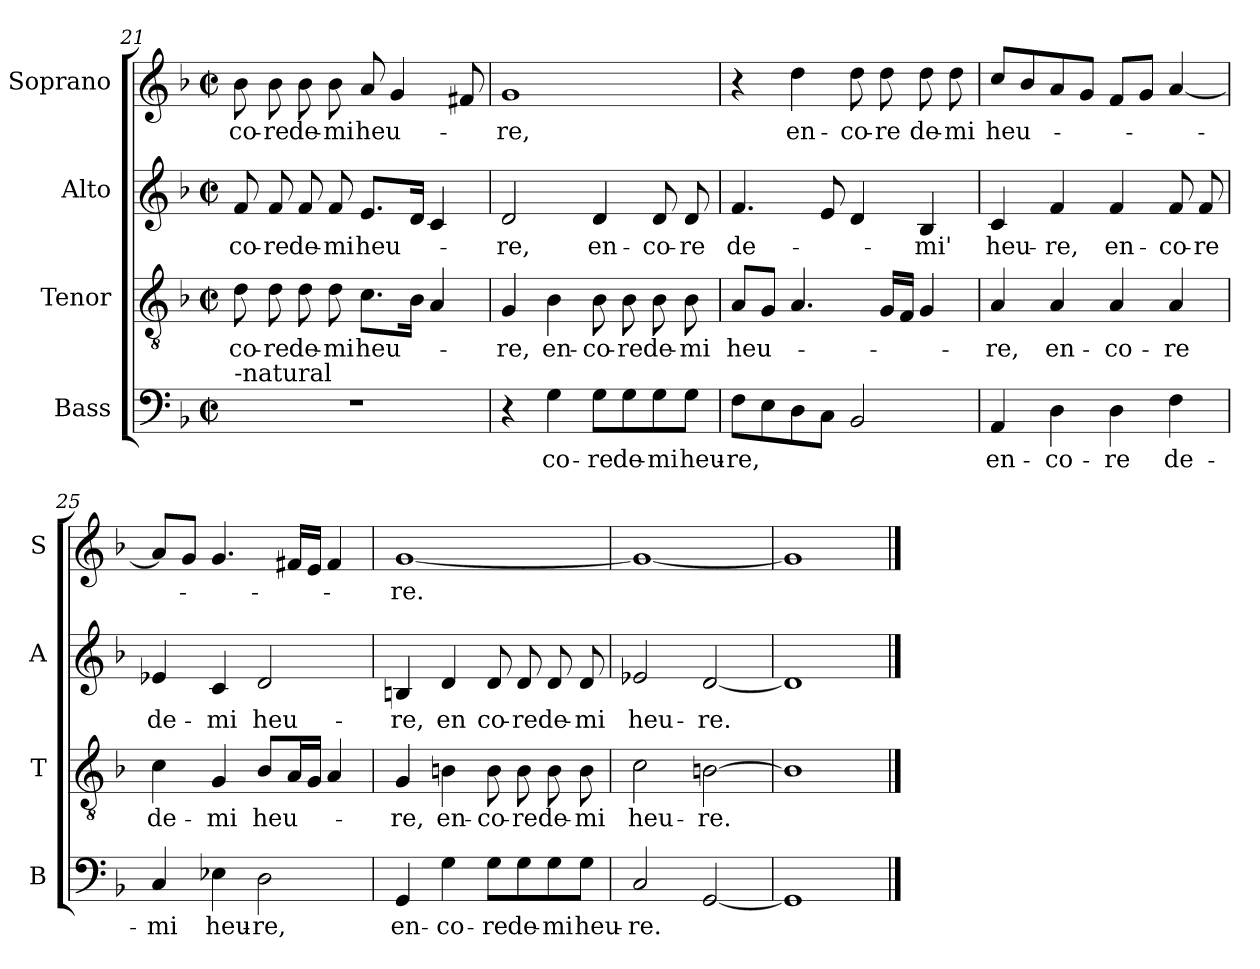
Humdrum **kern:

**kern	**text	**kern	**text	**kern	**text	**kern	**text
*part4	*part4	*part3	*part3	*part2	*part2	*part1	*part1
*staff4	*staff4	*staff3	*staff3	*staff2	*staff2	*staff1	*staff1
*I"Bass	*	*I"Tenor	*	*I"Alto	*	*I"Soprano	*
*I'B	*	*I'T	*	*I'A	*	*I'S	*
*clefF4	*	*clefGv2	*	*clefG2	*	*clefG2	*
*k[b-]	*	*k[b-]	*	*k[b-]	*	*k[b-]	*
*F:	*	*F:	*	*F:	*	*F:	*
*M2/2	*	*M2/2	*	*M2/2	*	*M2/2	*
*met(c|)	*	*met(c|)	*	*met(c|)	*	*met(c|)	*
=21	=21	=21	=21	=21	=21	=21	=21
!LO:TX:a:t=-natural	!	!	!	!	!	!	!
1r	.	8d\	-co-	8f/	-co-	8b-\	-co-
.	.	8d\	-re	8f/	-re	8b-\	-re
.	.	8d\	de-	8f/	de-	8b-\	de-
.	.	8d\	-mi	8f/	-mi	8b-\	-mi
.	.	8.c\L	heu-	8.e/L	heu-	8a/	heu-
.	.	.	.	.	.	4g/	.
.	.	16B-\Jk	.	16d/Jk	.	.	.
.	.	4A/	.	4c/	.	.	.
.	.	.	.	.	.	8f#X/	.
!!LO:PB:g=z
=22	=22	=22	=22	=22	=22	=22	=22
4r	.	4G/	-re,	2d/	-re,	1g	-re,
4G\	-co-	4B-\	en-	.	.	.	.
8G\L	-re	8B-\	-co-	4d/	en-	.	.
8G\	de-	8B-\	-re	.	.	.	.
8G\	-mi	8B-\	de-	8d/	-co-	.	.
8G\J	heu-	8B-\	-mi	8d/	-re	.	.
=23	=23	=23	=23	=23	=23	=23	=23
8F\L	-re,	8A/L	heu-	4.f/	de-	4r	.
8E\	.	8G/J	.	.	.	.	.
8D\	.	4.A/	.	.	.	4dd\	en-
8C\J	.	.	.	8e/	.	.	.
2BB-/	.	.	.	4d/	.	8dd\	-co-
.	.	16G/LL	.	.	.	8dd\	-re
.	.	16F/JJ	.	.	.	.	.
.	.	4G/	.	4B-/	-mi'	8dd\	de-
.	.	.	.	.	.	8dd\	-mi
=24	=24	=24	=24	=24	=24	=24	=24
4AA/	en-	4A/	-re,	4c/	heu-	8cc/L	heu-
.	.	.	.	.	.	8b-/	.
4D\	-co-	4A/	en-	4f/	-re,	8a/	.
.	.	.	.	.	.	8g/J	.
4D\	-re	4A/	-co-	4f/	en-	8f/L	.
.	.	.	.	.	.	8g/J	.
4F\	de-	4A/	-re	8f/	-co-	[4a/	.
.	.	.	.	8f/	-re	.	.
!!LO:LB:g=z
=25	=25	=25	=25	=25	=25	=25	=25
4C/	-mi	4c\	de-	4e-X/	de-	8a/L]	.
.	.	.	.	.	.	8g/J	.
4E-X\	heu-	4G/	-mi	4c/	-mi	4.g/	.
2D\	-re,	8B-/L	heu-	2d/	heu-	.	.
.	.	16A/L	.	.	.	16f#X/LL	.
.	.	16G/JJ	.	.	.	16e/JJ	.
.	.	4A/	.	.	.	4f#/	.
=26	=26	=26	=26	=26	=26	=26	=26
4GG/	en-	4G/	-re,	4Bn/	-re,	[1g	-re.
4G\	-co-	4Bn\	en-	4d/	en	.	.
8G\L	-re	8B\	-co-	8d/	co-	.	.
8G\	de-	8B\	-re	8d/	-re	.	.
8G\	-mi	8B\	de-	8d/	de-	.	.
8G\J	heu-	8B\	-mi	8d/	-mi	.	.
=27	=27	=27	=27	=27	=27	=27	=27
2C/	-re.	2c\	heu-	2e-X/	heu-	1g_	.
[2GG/	.	[2Bn\	-re.	[2d/	-re.	.	.
=28	=28	=28	=28	=28	=28	=28	=28
1GG]	.	1B]	.	1d]	.	1g]	.
==	==	==	==	==	==	==	==
*-	*-	*-	*-	*-	*-	*-	*-
